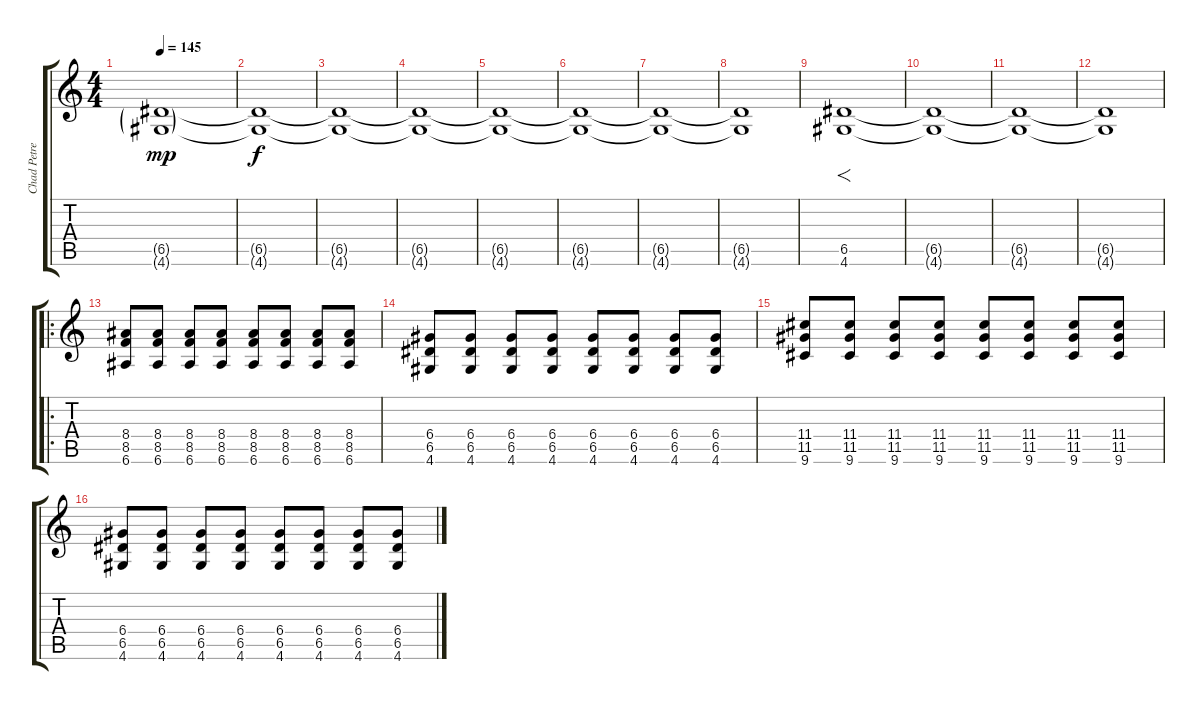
\track ("Chad Petree" "Chad Petre") {instrument overdrivenguitar}
\staff {score tabs}
\tuning (E4 B3 G3 D3 A2 E2) {hide}
\ts (4 4)
\tempo 145
\clef g2
\ks c
(6.5{g} 4.6{g}).1{dy mp} |
(6.5{t} 4.6{t}).1{dy f} |
(6.5{t} 4.6{t}).1 |
(6.5{t} 4.6{t}).1 |
(6.5{t} 4.6{t}).1 |
(6.5{t} 4.6{t}).1 |
(6.5{t} 4.6{t}).1 |
(6.5{t} 4.6{t}).1 |
(6.5 4.6).1{f} |
(6.5{t} 4.6{t}).1 |
(6.5{t} 4.6{t}).1 |
(6.5{t} 4.6{t}).1 |
\ro
(8.4 8.5 6.6).8{volume 16 instrument overdrivenguitar} (8.4 8.5 6.6).8 (8.4 8.5 6.6).8 (8.4 8.5 6.6).8 (8.4 8.5 6.6).8 (8.4 8.5 6.6).8 (8.4 8.5 6.6).8 (8.4 8.5 6.6).8 |
(6.4 6.5 4.6).8 (6.4 6.5 4.6).8 (6.4 6.5 4.6).8 (6.4 6.5 4.6).8 (6.4 6.5 4.6).8 (6.4 6.5 4.6).8 (6.4 6.5 4.6).8 (6.4 6.5 4.6).8 |
(11.4 11.5 9.6).8 (11.4 11.5 9.6).8 (11.4 11.5 9.6).8 (11.4 11.5 9.6).8 (11.4 11.5 9.6).8 (11.4 11.5 9.6).8 (11.4 11.5 9.6).8 (11.4 11.5 9.6).8 |
(6.4 6.5 4.6).8 (6.4 6.5 4.6).8 (6.4 6.5 4.6).8 (6.4 6.5 4.6).8 (6.4 6.5 4.6).8 (6.4 6.5 4.6).8 (6.4 6.5 4.6).8 (6.4 6.5 4.6).8
